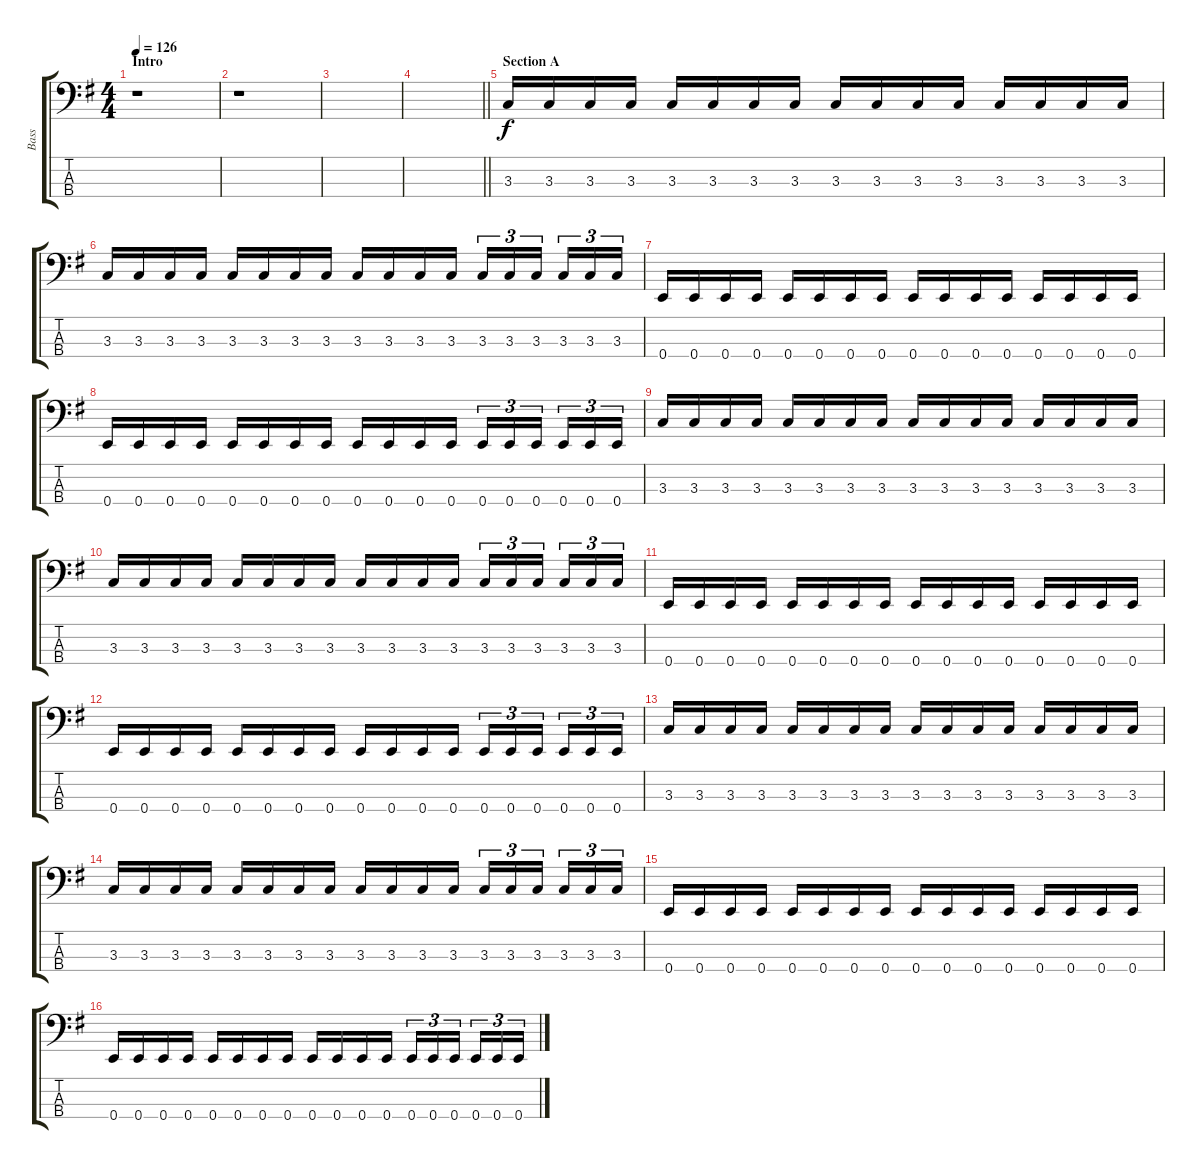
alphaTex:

\track ("Bass" "Bass") {instrument electricbassfinger}
\staff {score tabs}
\tuning (G2 D2 A1 E1) {hide}
\ts (4 4)
\section ("" "Intro")
\tempo 126
\clef f4
\ks eminor
r.1{dy f instrument electricbassfinger} |
r.1 |
|
\barLineRight lightlight
|
\section ("" "Section A")
3.3.16 3.3.16 3.3.16 3.3.16 3.3.16 3.3.16 3.3.16 3.3.16 3.3.16 3.3.16 3.3.16 3.3.16 3.3.16 3.3.16 3.3.16 3.3.16 |
3.3.16 3.3.16 3.3.16 3.3.16 3.3.16 3.3.16 3.3.16 3.3.16 3.3.16 3.3.16 3.3.16 3.3.16 3.3.16{tu (3 2)} 3.3.16{tu (3 2)} 3.3.16{tu (3 2) beam splitsecondary} 3.3.16{tu (3 2)} 3.3.16{tu (3 2)} 3.3.16{tu (3 2)} |
0.4.16 0.4.16 0.4.16 0.4.16 0.4.16 0.4.16 0.4.16 0.4.16 0.4.16 0.4.16 0.4.16 0.4.16 0.4.16 0.4.16 0.4.16 0.4.16 |
0.4.16 0.4.16 0.4.16 0.4.16 0.4.16 0.4.16 0.4.16 0.4.16 0.4.16 0.4.16 0.4.16 0.4.16 0.4.16{tu (3 2)} 0.4.16{tu (3 2)} 0.4.16{tu (3 2) beam splitsecondary} 0.4.16{tu (3 2)} 0.4.16{tu (3 2)} 0.4.16{tu (3 2)} |
3.3.16 3.3.16 3.3.16 3.3.16 3.3.16 3.3.16 3.3.16 3.3.16 3.3.16 3.3.16 3.3.16 3.3.16 3.3.16 3.3.16 3.3.16 3.3.16 |
3.3.16 3.3.16 3.3.16 3.3.16 3.3.16 3.3.16 3.3.16 3.3.16 3.3.16 3.3.16 3.3.16 3.3.16 3.3.16{tu (3 2)} 3.3.16{tu (3 2)} 3.3.16{tu (3 2) beam splitsecondary} 3.3.16{tu (3 2)} 3.3.16{tu (3 2)} 3.3.16{tu (3 2)} |
0.4.16 0.4.16 0.4.16 0.4.16 0.4.16 0.4.16 0.4.16 0.4.16 0.4.16 0.4.16 0.4.16 0.4.16 0.4.16 0.4.16 0.4.16 0.4.16 |
0.4.16 0.4.16 0.4.16 0.4.16 0.4.16 0.4.16 0.4.16 0.4.16 0.4.16 0.4.16 0.4.16 0.4.16 0.4.16{tu (3 2)} 0.4.16{tu (3 2)} 0.4.16{tu (3 2) beam splitsecondary} 0.4.16{tu (3 2)} 0.4.16{tu (3 2)} 0.4.16{tu (3 2)} |
3.3.16 3.3.16 3.3.16 3.3.16 3.3.16 3.3.16 3.3.16 3.3.16 3.3.16 3.3.16 3.3.16 3.3.16 3.3.16 3.3.16 3.3.16 3.3.16 |
3.3.16 3.3.16 3.3.16 3.3.16 3.3.16 3.3.16 3.3.16 3.3.16 3.3.16 3.3.16 3.3.16 3.3.16 3.3.16{tu (3 2)} 3.3.16{tu (3 2)} 3.3.16{tu (3 2) beam splitsecondary} 3.3.16{tu (3 2)} 3.3.16{tu (3 2)} 3.3.16{tu (3 2)} |
0.4.16 0.4.16 0.4.16 0.4.16 0.4.16 0.4.16 0.4.16 0.4.16 0.4.16 0.4.16 0.4.16 0.4.16 0.4.16 0.4.16 0.4.16 0.4.16 |
0.4.16 0.4.16 0.4.16 0.4.16 0.4.16 0.4.16 0.4.16 0.4.16 0.4.16 0.4.16 0.4.16 0.4.16 0.4.16{tu (3 2)} 0.4.16{tu (3 2)} 0.4.16{tu (3 2) beam splitsecondary} 0.4.16{tu (3 2)} 0.4.16{tu (3 2)} 0.4.16{tu (3 2)}
